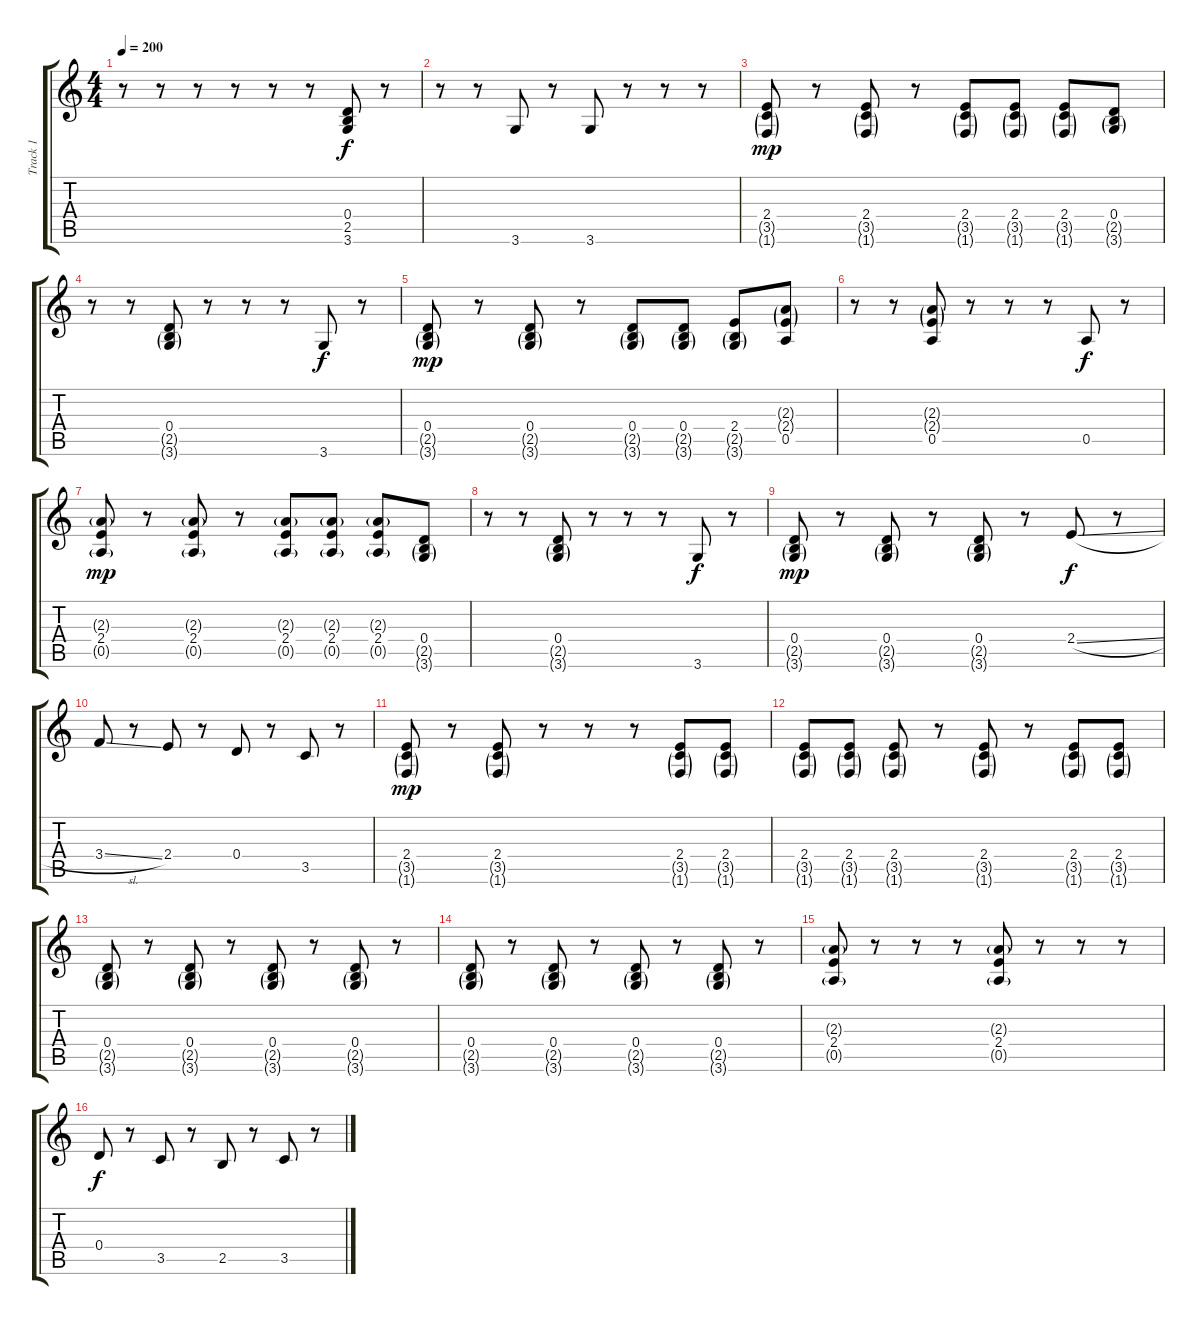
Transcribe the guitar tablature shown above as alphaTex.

\track ("Track 1" "Track 1") {instrument acousticguitarsteel}
\staff {score tabs}
\tuning (E4 B3 G3 D3 A2 E2) {hide}
\ts (4 4)
\tempo 200
\clef g2
\ks c
r.8{dy mp} r.8 r.8 r.8 r.8 r.8 (0.4{t} 2.5{t} 3.6{t}).8{dy f} r.8 |
r.8 r.8 3.6.8 r.8 3.6.8 r.8 r.8 r.8 |
(2.4 3.5{g} 1.6{g}).8{dy mp} r.8 (2.4 3.5{g} 1.6{g}).8 r.8 (2.4 3.5{g} 1.6{g}).8 (2.4 3.5{g} 1.6{g}).8 (2.4 3.5{g} 1.6{g}).8 (0.4 2.5{g} 3.6{g}).8 |
r.8 r.8 (0.4 2.5{g} 3.6{g}).8 r.8 r.8 r.8 3.6.8{dy f} r.8 |
(0.4 2.5{g} 3.6{g}).8{dy mp} r.8 (0.4 2.5{g} 3.6{g}).8 r.8 (0.4 2.5{g} 3.6{g}).8 (0.4 2.5{g} 3.6{g}).8 (2.4 2.5{g} 3.6{g}).8 (2.3{g} 2.4{g} 0.5).8 |
r.8 r.8 (2.3{g} 2.4{g} 0.5).8 r.8 r.8 r.8 0.5.8{dy f} r.8 |
(2.3{g} 2.4 0.5{g}).8{dy mp} r.8 (2.3{g} 2.4 0.5{g}).8 r.8 (2.3{g} 2.4 0.5{g}).8 (2.3{g} 2.4 0.5{g}).8 (2.3{g} 2.4 0.5{g}).8 (0.4 2.5{g} 3.6{g}).8 |
r.8 r.8 (0.4 2.5{g} 3.6{g}).8 r.8 r.8 r.8 3.6.8{dy f} r.8 |
(0.4 2.5{g} 3.6{g}).8{dy mp} r.8 (0.4 2.5{g} 3.6{g}).8 r.8 (0.4 2.5{g} 3.6{g}).8 r.8 2.4{sl}.8{dy f} r.8 |
3.4{sl}.8 r.8 2.4.8 r.8 0.4.8 r.8 3.5.8 r.8 |
(2.4 3.5{g} 1.6{g}).8{dy mp} r.8 (2.4 3.5{g} 1.6{g}).8 r.8 r.8 r.8 (2.4 3.5{g} 1.6{g}).8 (2.4 3.5{g} 1.6{g}).8 |
(2.4 3.5{g} 1.6{g}).8 (2.4 3.5{g} 1.6{g}).8 (2.4 3.5{g} 1.6{g}).8 r.8 (2.4 3.5{g} 1.6{g}).8 r.8 (2.4 3.5{g} 1.6{g}).8 (2.4 3.5{g} 1.6{g}).8 |
(0.4 2.5{g} 3.6{g}).8 r.8 (0.4 2.5{g} 3.6{g}).8 r.8 (0.4 2.5{g} 3.6{g}).8 r.8 (0.4 2.5{g} 3.6{g}).8 r.8 |
(0.4 2.5{g} 3.6{g}).8 r.8 (0.4 2.5{g} 3.6{g}).8 r.8 (0.4 2.5{g} 3.6{g}).8 r.8 (0.4 2.5{g} 3.6{g}).8 r.8 |
(2.3{g} 2.4 0.5{g}).8 r.8 r.8 r.8 (2.3{g} 2.4 0.5{g}).8 r.8 r.8 r.8 |
0.4.8{dy f} r.8 3.5.8 r.8 2.5.8 r.8 3.5.8 r.8
